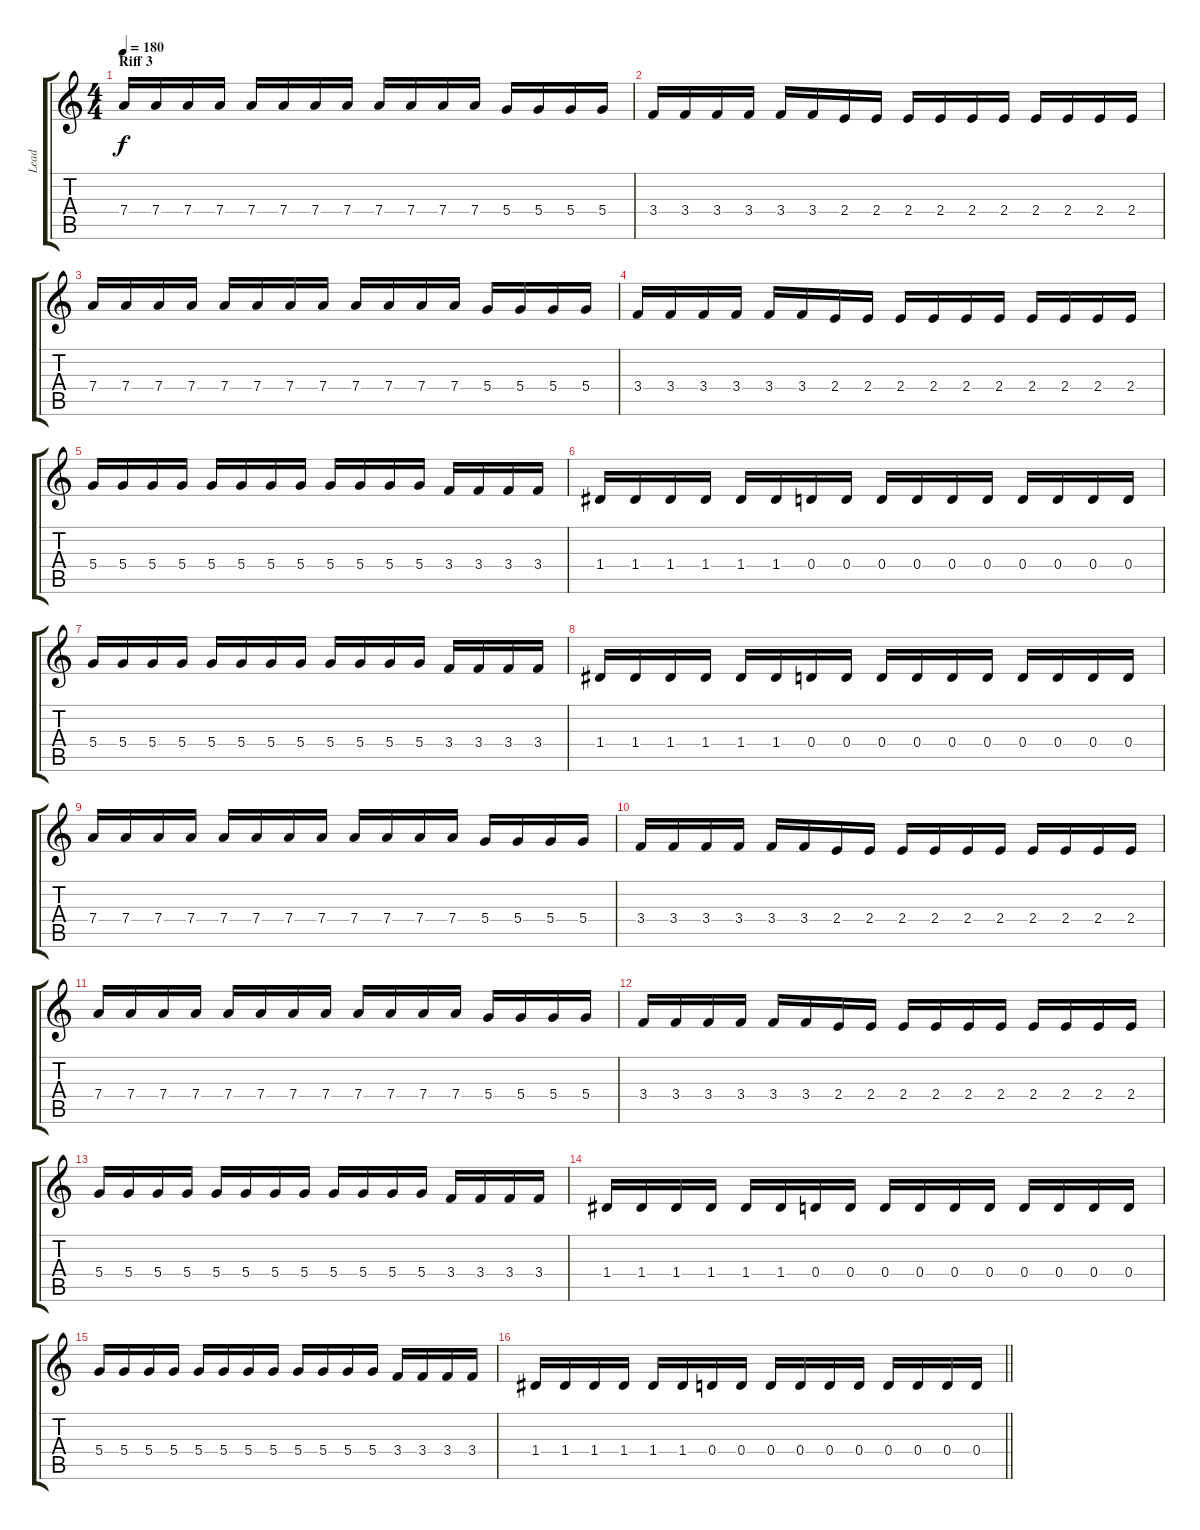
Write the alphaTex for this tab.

\track ("Lead" "Lead") {instrument distortionguitar}
\staff {score tabs}
\tuning (E4 B3 G3 D3 A2 E2) {hide}
\ts (4 4)
\section ("" "Riff 3")
\tempo 180
\clef g2
\ks c
7.4.16{dy f} 7.4.16 7.4.16 7.4.16 7.4.16 7.4.16 7.4.16 7.4.16 7.4.16 7.4.16 7.4.16 7.4.16 5.4.16 5.4.16 5.4.16 5.4.16 |
3.4.16 3.4.16 3.4.16 3.4.16 3.4.16 3.4.16 2.4.16 2.4.16 2.4.16 2.4.16 2.4.16 2.4.16 2.4.16 2.4.16 2.4.16 2.4.16 |
7.4.16 7.4.16 7.4.16 7.4.16 7.4.16 7.4.16 7.4.16 7.4.16 7.4.16 7.4.16 7.4.16 7.4.16 5.4.16 5.4.16 5.4.16 5.4.16 |
3.4.16 3.4.16 3.4.16 3.4.16 3.4.16 3.4.16 2.4.16 2.4.16 2.4.16 2.4.16 2.4.16 2.4.16 2.4.16 2.4.16 2.4.16 2.4.16 |
5.4.16 5.4.16 5.4.16 5.4.16 5.4.16 5.4.16 5.4.16 5.4.16 5.4.16 5.4.16 5.4.16 5.4.16 3.4.16 3.4.16 3.4.16 3.4.16 |
1.4.16 1.4.16 1.4.16 1.4.16 1.4.16 1.4.16 0.4.16 0.4.16 0.4.16 0.4.16 0.4.16 0.4.16 0.4.16 0.4.16 0.4.16 0.4.16 |
5.4.16 5.4.16 5.4.16 5.4.16 5.4.16 5.4.16 5.4.16 5.4.16 5.4.16 5.4.16 5.4.16 5.4.16 3.4.16 3.4.16 3.4.16 3.4.16 |
1.4.16 1.4.16 1.4.16 1.4.16 1.4.16 1.4.16 0.4.16 0.4.16 0.4.16 0.4.16 0.4.16 0.4.16 0.4.16 0.4.16 0.4.16 0.4.16 |
7.4.16 7.4.16 7.4.16 7.4.16 7.4.16 7.4.16 7.4.16 7.4.16 7.4.16 7.4.16 7.4.16 7.4.16 5.4.16 5.4.16 5.4.16 5.4.16 |
3.4.16 3.4.16 3.4.16 3.4.16 3.4.16 3.4.16 2.4.16 2.4.16 2.4.16 2.4.16 2.4.16 2.4.16 2.4.16 2.4.16 2.4.16 2.4.16 |
7.4.16 7.4.16 7.4.16 7.4.16 7.4.16 7.4.16 7.4.16 7.4.16 7.4.16 7.4.16 7.4.16 7.4.16 5.4.16 5.4.16 5.4.16 5.4.16 |
3.4.16 3.4.16 3.4.16 3.4.16 3.4.16 3.4.16 2.4.16 2.4.16 2.4.16 2.4.16 2.4.16 2.4.16 2.4.16 2.4.16 2.4.16 2.4.16 |
5.4.16 5.4.16 5.4.16 5.4.16 5.4.16 5.4.16 5.4.16 5.4.16 5.4.16 5.4.16 5.4.16 5.4.16 3.4.16 3.4.16 3.4.16 3.4.16 |
1.4.16 1.4.16 1.4.16 1.4.16 1.4.16 1.4.16 0.4.16 0.4.16 0.4.16 0.4.16 0.4.16 0.4.16 0.4.16 0.4.16 0.4.16 0.4.16 |
5.4.16 5.4.16 5.4.16 5.4.16 5.4.16 5.4.16 5.4.16 5.4.16 5.4.16 5.4.16 5.4.16 5.4.16 3.4.16 3.4.16 3.4.16 3.4.16 |
\barLineRight lightlight
1.4.16 1.4.16 1.4.16 1.4.16 1.4.16 1.4.16 0.4.16 0.4.16 0.4.16 0.4.16 0.4.16 0.4.16 0.4.16 0.4.16 0.4.16 0.4.16
